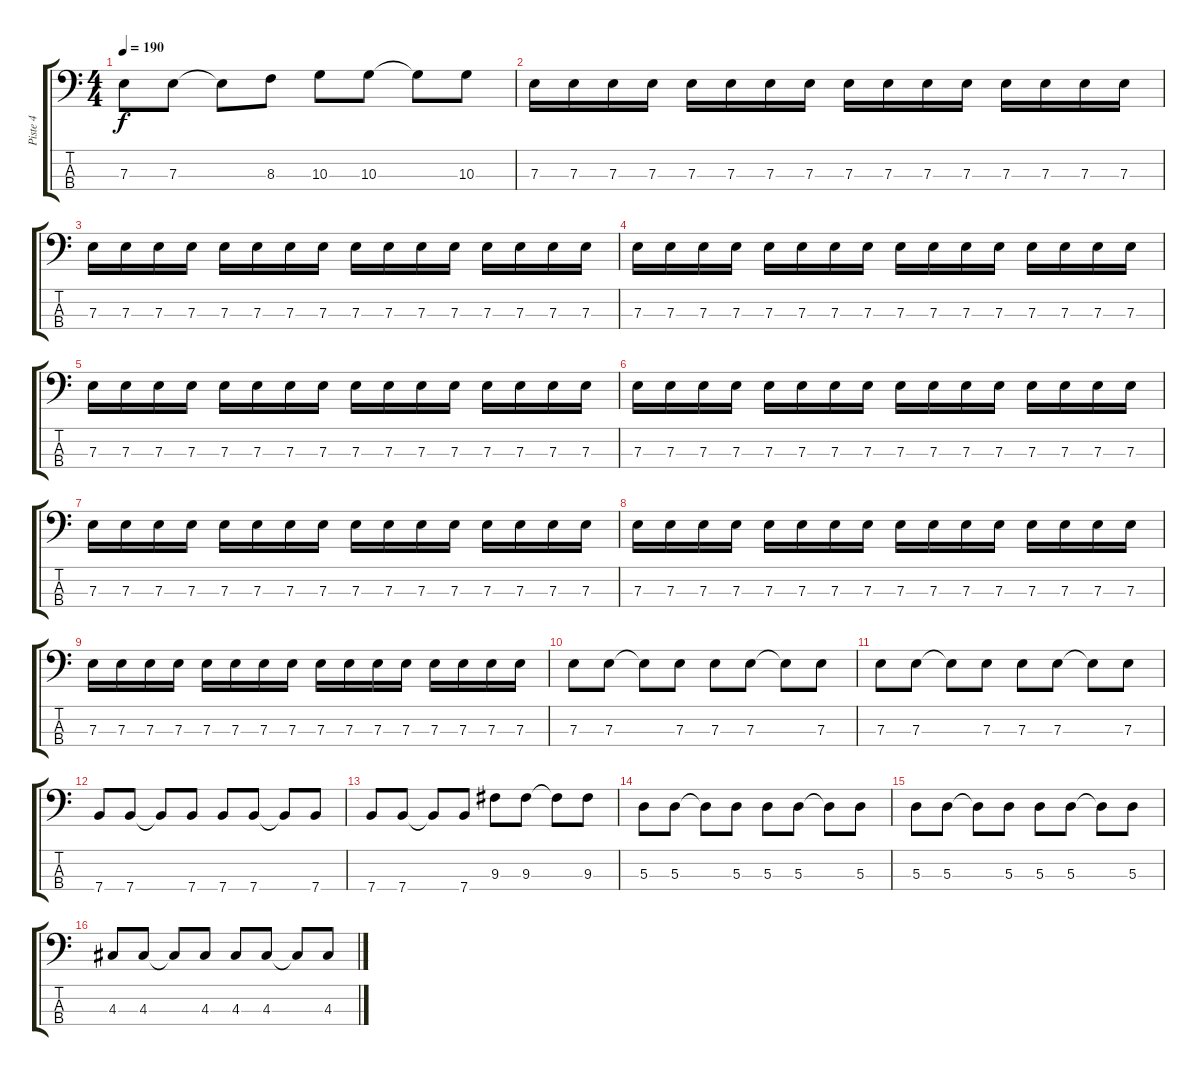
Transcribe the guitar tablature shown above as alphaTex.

\track ("Piste 4" "Piste 4") {instrument electricbasspick}
\staff {score tabs}
\tuning (G2 D2 A1 E1) {hide}
\ts (4 4)
\tempo 190
\clef f4
\ks c
7.3.8{dy f} 7.3.8 7.3{t}.8 8.3.8 10.3.8 10.3.8 10.3{t}.8 10.3.8 |
7.3.16 7.3.16 7.3.16 7.3.16 7.3.16 7.3.16 7.3.16 7.3.16 7.3.16 7.3.16 7.3.16 7.3.16 7.3.16 7.3.16 7.3.16 7.3.16 |
7.3.16 7.3.16 7.3.16 7.3.16 7.3.16 7.3.16 7.3.16 7.3.16 7.3.16 7.3.16 7.3.16 7.3.16 7.3.16 7.3.16 7.3.16 7.3.16 |
7.3.16 7.3.16 7.3.16 7.3.16 7.3.16 7.3.16 7.3.16 7.3.16 7.3.16 7.3.16 7.3.16 7.3.16 7.3.16 7.3.16 7.3.16 7.3.16 |
7.3.16 7.3.16 7.3.16 7.3.16 7.3.16 7.3.16 7.3.16 7.3.16 7.3.16 7.3.16 7.3.16 7.3.16 7.3.16 7.3.16 7.3.16 7.3.16 |
7.3.16 7.3.16 7.3.16 7.3.16 7.3.16 7.3.16 7.3.16 7.3.16 7.3.16 7.3.16 7.3.16 7.3.16 7.3.16 7.3.16 7.3.16 7.3.16 |
7.3.16 7.3.16 7.3.16 7.3.16 7.3.16 7.3.16 7.3.16 7.3.16 7.3.16 7.3.16 7.3.16 7.3.16 7.3.16 7.3.16 7.3.16 7.3.16 |
7.3.16 7.3.16 7.3.16 7.3.16 7.3.16 7.3.16 7.3.16 7.3.16 7.3.16 7.3.16 7.3.16 7.3.16 7.3.16 7.3.16 7.3.16 7.3.16 |
7.3.16 7.3.16 7.3.16 7.3.16 7.3.16 7.3.16 7.3.16 7.3.16 7.3.16 7.3.16 7.3.16 7.3.16 7.3.16 7.3.16 7.3.16 7.3.16 |
7.3.8 7.3.8 7.3{t}.8 7.3.8 7.3.8 7.3.8 7.3{t}.8 7.3.8 |
7.3.8 7.3.8 7.3{t}.8 7.3.8 7.3.8 7.3.8 7.3{t}.8 7.3.8 |
7.4.8 7.4.8 7.4{t}.8 7.4.8 7.4.8 7.4.8 7.4{t}.8 7.4.8 |
7.4.8 7.4.8 7.4{t}.8 7.4.8 9.3.8 9.3.8 9.3{t}.8 9.3.8 |
5.3.8 5.3.8 5.3{t}.8 5.3.8 5.3.8 5.3.8 5.3{t}.8 5.3.8 |
5.3.8 5.3.8 5.3{t}.8 5.3.8 5.3.8 5.3.8 5.3{t}.8 5.3.8 |
4.3.8 4.3.8 4.3{t}.8 4.3.8 4.3.8 4.3.8 4.3{t}.8 4.3.8
